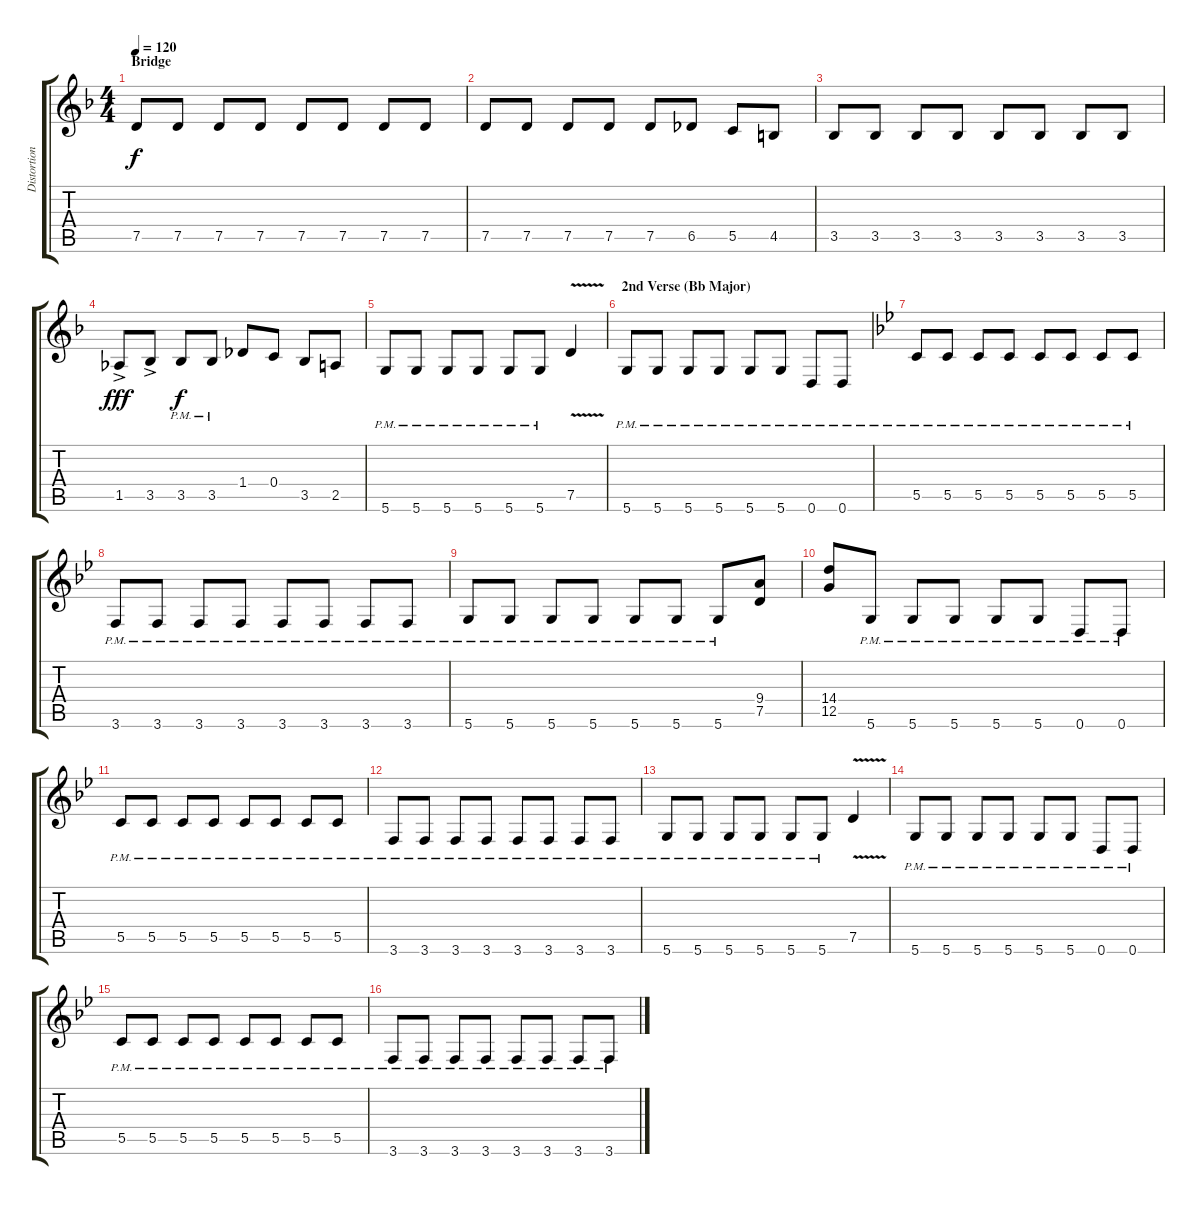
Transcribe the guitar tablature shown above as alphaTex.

\track ("Distortion Guitar 2" "Distortion") {instrument distortionguitar}
\staff {score tabs}
\tuning (D4 A3 F3 C3 G2 D2) {hide}
\ts (4 4)
\section ("" "Bridge")
\tempo 120
\clef g2
\ks f
7.5.8{dy f} 7.5.8 7.5.8 7.5.8 7.5.8 7.5.8 7.5.8 7.5.8 |
7.5.8 7.5.8 7.5.8 7.5.8 7.5.8 6.5.8 5.5.8 4.5.8 |
3.5.8 3.5.8 3.5.8 3.5.8 3.5.8 3.5.8 3.5.8 3.5.8 |
1.5{ac}.8{dy fff} 3.5{ac}.8 3.5{pm}.8{dy f} 3.5{pm}.8 1.4.8 0.4.8 3.5.8 2.5.8 |
5.6{pm}.8 5.6{pm}.8 5.6{pm}.8 5.6{pm}.8 5.6{pm}.8 5.6{pm}.8 7.5{v}.4 |
\section ("" "2nd Verse (Bb Major)")
5.6{pm}.8 5.6{pm}.8 5.6{pm}.8 5.6{pm}.8 5.6{pm}.8 5.6{pm}.8 0.6{pm}.8 0.6{pm}.8 |
\ks bb
5.5{pm}.8 5.5{pm}.8 5.5{pm}.8 5.5{pm}.8 5.5{pm}.8 5.5{pm}.8 5.5{pm}.8 5.5{pm}.8 |
3.6{pm}.8 3.6{pm}.8 3.6{pm}.8 3.6{pm}.8 3.6{pm}.8 3.6{pm}.8 3.6{pm}.8 3.6{pm}.8 |
5.6{pm}.8 5.6{pm}.8 5.6{pm}.8 5.6{pm}.8 5.6{pm}.8 5.6{pm}.8 5.6{pm}.8 (9.4 7.5).8 |
(14.4 12.5).8 5.6{pm}.8 5.6{pm}.8 5.6{pm}.8 5.6{pm}.8 5.6{pm}.8 0.6{pm}.8 0.6{pm}.8 |
5.5{pm}.8 5.5{pm}.8 5.5{pm}.8 5.5{pm}.8 5.5{pm}.8 5.5{pm}.8 5.5{pm}.8 5.5{pm}.8 |
3.6{pm}.8 3.6{pm}.8 3.6{pm}.8 3.6{pm}.8 3.6{pm}.8 3.6{pm}.8 3.6{pm}.8 3.6{pm}.8 |
5.6{pm}.8 5.6{pm}.8 5.6{pm}.8 5.6{pm}.8 5.6{pm}.8 5.6{pm}.8 7.5{v}.4 |
5.6{pm}.8 5.6{pm}.8 5.6{pm}.8 5.6{pm}.8 5.6{pm}.8 5.6{pm}.8 0.6{pm}.8 0.6{pm}.8 |
5.5{pm}.8 5.5{pm}.8 5.5{pm}.8 5.5{pm}.8 5.5{pm}.8 5.5{pm}.8 5.5{pm}.8 5.5{pm}.8 |
3.6{pm}.8 3.6{pm}.8 3.6{pm}.8 3.6{pm}.8 3.6{pm}.8 3.6{pm}.8 3.6{pm}.8 3.6{pm}.8
